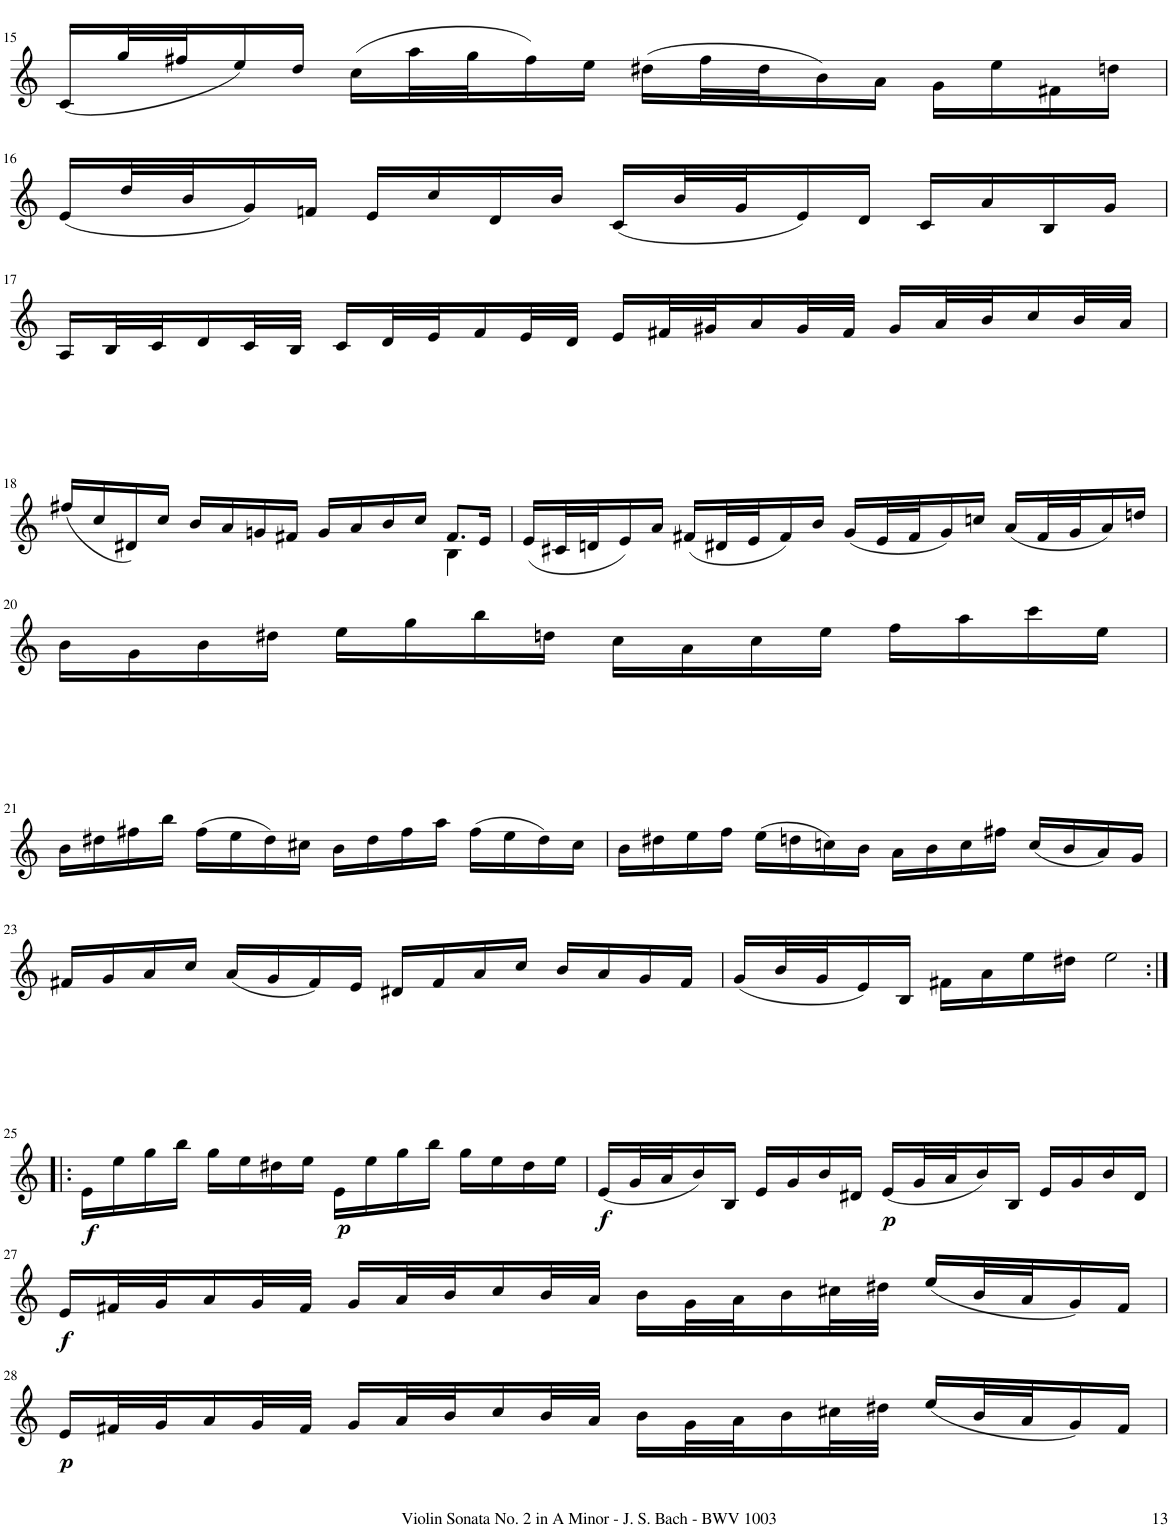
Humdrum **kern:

**kern	**dynam
*part1	*part1
*staff1	*staff1
*I"Violin	*
*I'Vln.	*
!!LO:PB:g=z
*clefG2	*
*k[]	*
*M2/2	*
*met(c|)	*
=15	=15
(16c/LL	.
32gg/L	.
32ff#X/J	.
16ee/)	.
16dd/JJ	.
(16cc\LL	.
32aa\L	.
32gg\J	.
16ff#\)	.
16ee\JJ	.
(16dd#X\LL	.
32ff#\L	.
32dd#\J	.
16b\)	.
16a\JJ	.
16g\LL	.
16ee\	.
16f#X\	.
16ddn\JJ	.
!!LO:LB:g=z
=16	=16
(16e/LL	.
32dd/L	.
32b/J	.
16g/)	.
16fn/JJ	.
16e/LL	.
16cc/	.
16d/	.
16b/JJ	.
(16c/LL	.
32b/L	.
32g/J	.
16e/)	.
16d/JJ	.
16c/LL	.
16a/	.
16B/	.
16g/JJ	.
!!LO:LB:g=z
=17	=17
16A/LL	.
32B/L	.
32c/J	.
16d/	.
32c/L	.
32B/JJJ	.
16c/LL	.
32d/L	.
32e/J	.
16f/	.
32e/L	.
32d/JJJ	.
16e/LL	.
32f#X/L	.
32g#X/J	.
16a/	.
32g#/L	.
32f#/JJJ	.
16g#/LL	.
32a/L	.
32b/J	.
16cc/	.
32b/L	.
32a/JJJ	.
!!LO:LB:g=z
=18	=18
*^	*
(16ff#X/LL	2ryy	.
16cc/	.	.
16d#X/)	.	.
16cc/JJ	.	.
16b/LL	.	.
16a/	.	.
16gn/	.	.
16f#X/JJ	.	.
16g/LL	4ryy	.
16a/	.	.
16b/	.	.
16cc/JJ	.	.
8.f#/L	4B\	.
16e/Jk	.	.
*v	*v	*
=19	=19
(16e/LL	.
32c#X/L	.
32dn/J	.
16e/)	.
16a/JJ	.
(16f#X/LL	.
32d#X/L	.
32e/J	.
16f#/)	.
16b/JJ	.
(16g/LL	.
32e/L	.
32f#/J	.
16g/)	.
16ccn/JJ	.
(16a/LL	.
32f#/L	.
32g/J	.
16a/)	.
16ddn/JJ	.
!!LO:LB:g=z
=20	=20
16b\LL	.
16g\	.
16b\	.
16dd#X\JJ	.
16ee\LL	.
16gg\	.
16bb\	.
16ddn\JJ	.
16cc\LL	.
16a\	.
16cc\	.
16ee\JJ	.
16ff\LL	.
16aa\	.
16ccc\	.
16ee\JJ	.
!!LO:LB:g=z
=21	=21
16b\LL	.
16dd#X\	.
16ff#X\	.
16bb\JJ	.
(16ff#\LL	.
16ee\	.
16dd#\)	.
16cc#X\JJ	.
16b\LL	.
16dd#\	.
16ff#\	.
16aa\JJ	.
(16ff#\LL	.
16ee\	.
16dd#\)	.
16cc#\JJ	.
=22	=22
16b\LL	.
16dd#X\	.
16ee\	.
16ff\JJ	.
(16ee\LL	.
16ddn\	.
16ccn\)	.
16b\JJ	.
16a\LL	.
16b\	.
16cc\	.
16ff#X\JJ	.
(16cc/LL	.
16b/	.
16a/)	.
16g/JJ	.
!!LO:LB:g=z
=23	=23
16f#X/LL	.
16g/	.
16a/	.
16cc/JJ	.
(16a/LL	.
16g/	.
16f#/)	.
16e/JJ	.
16d#X/LL	.
16f#/	.
16a/	.
16cc/JJ	.
16b/LL	.
16a/	.
16g/	.
16f#/JJ	.
=24	=24
(16g/LL	.
32b/L	.
32g/J	.
16e/)	.
16B/JJ	.
16f#X\LL	.
16a\	.
16ee\	.
16dd#X\JJ	.
2ee\	.
!!LO:LB:g=z
=25:|!|:	=25:|!|:
!	!LO:DY:b
16e\LL	f
16ee\	.
16gg\	.
16bb\JJ	.
16gg\LL	.
16ee\	.
16dd#X\	.
16ee\JJ	.
!	!LO:DY:b
16e\LL	p
16ee\	.
16gg\	.
16bb\JJ	.
16gg\LL	.
16ee\	.
16dd#\	.
16ee\JJ	.
=26	=26
!	!LO:DY:b
(16e/LL	f
32g/L	.
32a/J	.
16b/)	.
16B/JJ	.
16e/LL	.
16g/	.
16b/	.
16d#X/JJ	.
!	!LO:DY:b
(16e/LL	p
32g/L	.
32a/J	.
16b/)	.
16B/JJ	.
16e/LL	.
16g/	.
16b/	.
16d#/JJ	.
!!LO:LB:g=z
=27	=27
!	!LO:DY:b
16e/LL	f
32f#X/L	.
32g/J	.
16a/	.
32g/L	.
32f#/JJJ	.
16g/LL	.
32a/L	.
32b/J	.
16cc/	.
32b/L	.
32a/JJJ	.
16b\LL	.
32g\L	.
32a\J	.
16b\	.
32cc#X\L	.
32dd#X\JJJ	.
(16ee/LL	.
32b/L	.
32a/J	.
16g/)	.
16f#/JJ	.
!!LO:LB:g=z
=28	=28
!	!LO:DY:b
16e/LL	p
32f#X/L	.
32g/J	.
16a/	.
32g/L	.
32f#/JJJ	.
16g/LL	.
32a/L	.
32b/J	.
16cc/	.
32b/L	.
32a/JJJ	.
16b\LL	.
32g\L	.
32a\J	.
16b\	.
32cc#X\L	.
32dd#X\JJJ	.
(16ee/LL	.
32b/L	.
32a/J	.
16g/)	.
16f#/JJ	.
=	=
*-	*-
